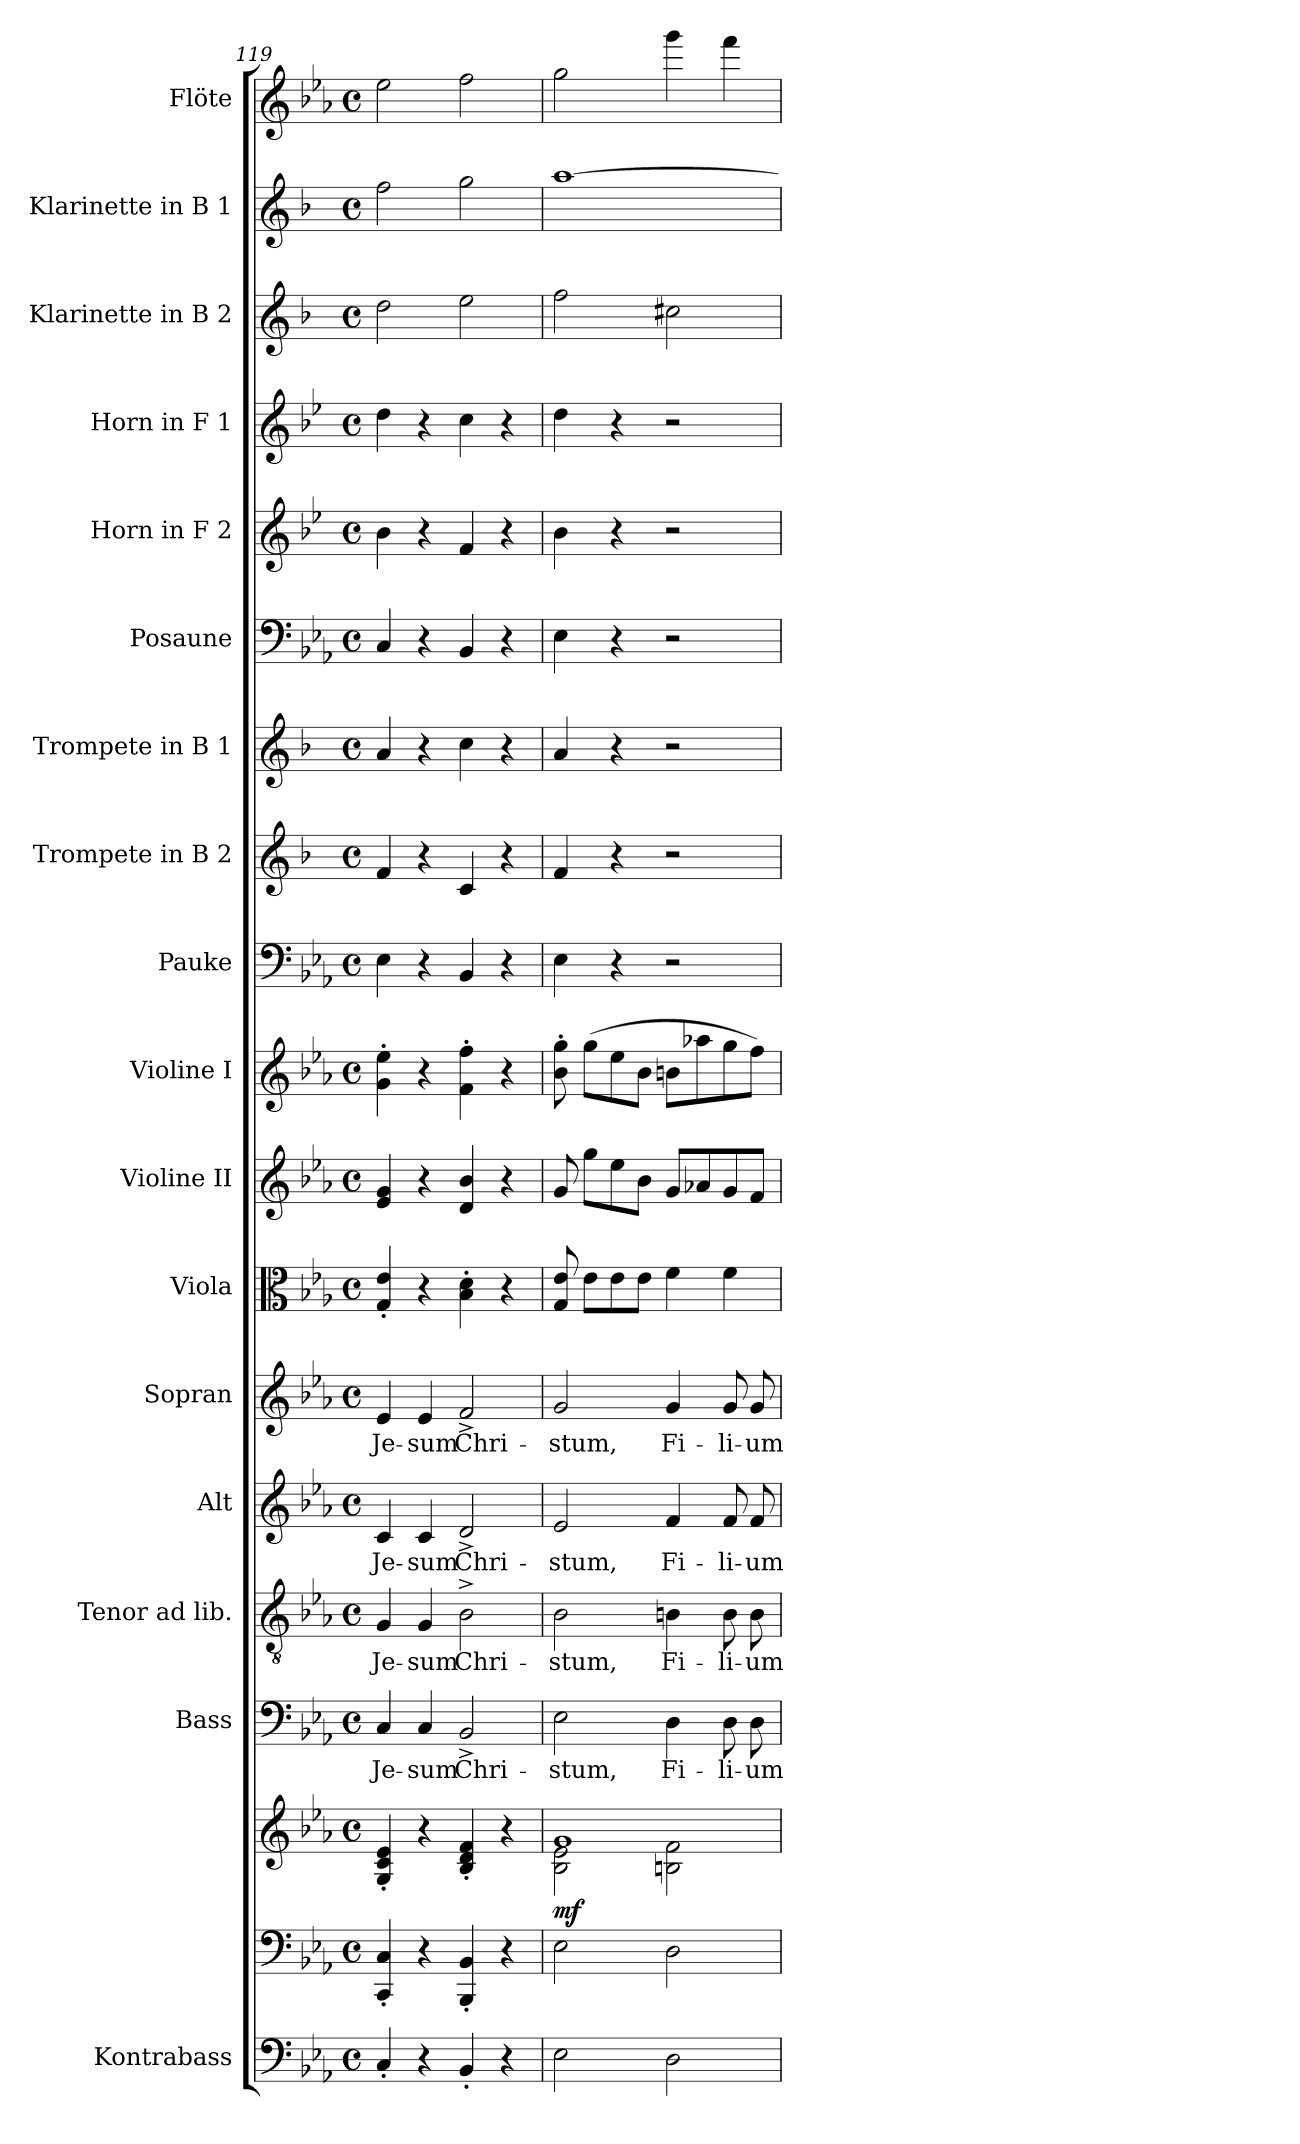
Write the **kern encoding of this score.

**kern	**kern	**kern	**dynam	**kern	**text	**kern	**text	**kern	**text	**kern	**text	**kern	**kern	**kern	**kern	**kern	**kern	**kern	**kern	**kern	**kern	**kern	**kern
*part18	*part17	*part17	*part17	*part16	*part16	*part15	*part15	*part14	*part14	*part13	*part13	*part12	*part11	*part10	*part9	*part8	*part7	*part6	*part5	*part4	*part3	*part2	*part1
*staff19	*staff18	*staff17	*staff17/18	*staff16	*staff16	*staff15	*staff15	*staff14	*staff14	*staff13	*staff13	*staff12	*staff11	*staff10	*staff9	*staff8	*staff7	*staff6	*staff5	*staff4	*staff3	*staff2	*staff1
*I"Kontrabass	*	*	*	*I"Bass	*	*I"Tenor ad lib.	*	*I"Alt	*	*I"Sopran	*	*I"Viola	*I"Violine II	*I"Violine I	*I"Pauke	*I"Trompete in B 2	*I"Trompete in B 1	*I"Posaune	*I"Horn in F 2	*I"Horn in F 1	*I"Klarinette in B 2	*I"Klarinette in B 1	*I"Flöte
*I'Kb.	*	*	*	*I'B	*	*I'T	*	*I'A	*	*I'S	*	*I'Vla.	*I'Vl. II	*I'Vl. I	*I'Pk.	*	*	*I'Pos.	*I'Hrn. 2	*I'Hrn. 1	*	*	*I'Fl.
*clefF4	*clefF4	*clefG2	*	*clefF4	*	*clefGv2	*	*clefG2	*	*clefG2	*	*clefC3	*clefG2	*clefG2	*clefF4	*clefG2	*clefG2	*clefF4	*clefG2	*clefG2	*clefG2	*clefG2	*clefG2
*ITrd7c12	*	*	*	*	*	*	*	*	*	*	*	*	*	*	*	*ITrd1c2	*ITrd1c2	*	*ITrd4c7	*ITrd4c7	*ITrd1c2	*ITrd1c2	*
*k[b-e-a-]	*k[b-e-a-]	*k[b-e-a-]	*	*k[b-e-a-]	*	*k[b-e-a-]	*	*k[b-e-a-]	*	*k[b-e-a-]	*	*k[b-e-a-]	*k[b-e-a-]	*k[b-e-a-]	*k[b-e-a-]	*k[b-e-a-]	*k[b-e-a-]	*k[b-e-a-]	*k[b-e-a-]	*k[b-e-a-]	*k[b-e-a-]	*k[b-e-a-]	*k[b-e-a-]
*E-:	*E-:	*E-:	*	*E-:	*	*E-:	*	*E-:	*	*E-:	*	*E-:	*E-:	*E-:	*E-:	*E-:	*E-:	*E-:	*E-:	*E-:	*E-:	*E-:	*E-:
*M4/4	*M4/4	*M4/4	*	*M4/4	*	*M4/4	*	*M4/4	*	*M4/4	*	*M4/4	*M4/4	*M4/4	*M4/4	*M4/4	*M4/4	*M4/4	*M4/4	*M4/4	*M4/4	*M4/4	*M4/4
*met(c)	*met(c)	*met(c)	*	*met(c)	*	*met(c)	*	*met(c)	*	*met(c)	*	*met(c)	*met(c)	*met(c)	*met(c)	*met(c)	*met(c)	*met(c)	*met(c)	*met(c)	*met(c)	*met(c)	*met(c)
=119	=119	=119	=119	=119	=119	=119	=119	=119	=119	=119	=119	=119	=119	=119	=119	=119	=119	=119	=119	=119	=119	=119	=119
!	!	!	!	!	!LO:LY:b	!	!LO:LY:b	!	!LO:LY:b	!	!LO:LY:b	!	!	!	!	!	!	!	!	!	!	!	!
4CC'</	4CC/'< 4C/'<	4G/'< 4c/'< 4e-/'<	.	4C/	Je-	4G/	Je-	4c/	Je-	4e-/	Je-	4G/'< 4e-/'<	4e-/ 4g/	4g\'> 4ee-\'>	4E-\	4e-/	4g/	4C/	4e-\	4g\	2cc\	2ee-\	2ee-\
!	!	!	!	!	!LO:LY:b	!	!LO:LY:b	!	!LO:LY:b	!	!LO:LY:b	!	!	!	!	!	!	!	!	!	!	!	!
4r	4r	4r	.	4C/	-sum	4G/	-sum	4c/	-sum	4e-/	-sum	4r	4r	4r	4r	4r	4r	4r	4r	4r	.	.	.
!	!	!	!	!	!LO:LY:b	!	!LO:LY:b	!	!LO:LY:b	!	!LO:LY:b	!	!	!	!	!	!	!	!	!	!	!	!
4BBB-'</	4BBB-/'< 4BB-/'<	4B-/'< 4d/'< 4f/'<	.	2BB-^>/	Chri-	2B-^>\	Chri-	2d^>/	Chri-	2f^>/	Chri-	4B-\'> 4d\'>	4d/ 4b-/	4f\'> 4ff\'>	4BB-/	4B-/	4b-\	4BB-/	4B-/	4f\	2dd\	2ff\	2ff\
4r	4r	4r	.	.	.	.	.	.	.	.	.	4r	4r	4r	4r	4r	4r	4r	4r	4r	.	.	.
=120	=120	=120	=120	=120	=120	=120	=120	=120	=120	=120	=120	=120	=120	=120	=120	=120	=120	=120	=120	=120	=120	=120	=120
*	*	*^	*	*	*	*	*	*	*	*	*	*	*	*	*	*	*	*	*	*	*	*	*
!	!	!	!	!LO:DY:b	!	!LO:LY:b	!	!LO:LY:b	!	!LO:LY:b	!	!LO:LY:b	!	!	!	!	!	!	!	!	!	!	!	!
2EE-\	2E-\	1g	2B-\ 2e-\	mf	2E-\	-stum,	2B-\	-stum,	2e-/	-stum,	2g/	-stum,	8G/ 8e-/	8g/	8b-\'> 8gg\'>	4E-\	4e-/	4g/	4E-\	4e-\	4g\	2ee-\	[1gg	2gg\
.	.	.	.	.	.	.	.	.	.	.	.	.	8e-\L	8gg\L	(>8gg\L	.	.	.	.	.	.	.	.	.
.	.	.	.	.	.	.	.	.	.	.	.	.	8e-\	8ee-\	8ee-\	4r	4r	4r	4r	4r	4r	.	.	.
.	.	.	.	.	.	.	.	.	.	.	.	.	8e-\J	8b-\J	8b-\J	.	.	.	.	.	.	.	.	.
!	!	!	!	!	!	!LO:LY:b	!	!LO:LY:b	!	!LO:LY:b	!	!LO:LY:b	!	!	!	!	!	!	!	!	!	!	!	!
2DD\	2D\	.	2Bn\ 2f\	.	4D\	Fi-	4Bn\	Fi-	4f/	Fi-	4g/	Fi-	4f\	8g/L	8bn\L	2r	2r	2r	2r	2r	2r	2bn\	.	4ggg\
.	.	.	.	.	.	.	.	.	.	.	.	.	.	8a-X/	8aa-X\	.	.	.	.	.	.	.	.	.
!	!	!	!	!	!	!LO:LY:b	!	!LO:LY:b	!	!LO:LY:b	!	!LO:LY:b	!	!	!	!	!	!	!	!	!	!	!	!
.	.	.	.	.	8D\	-li-	8B\	-li-	8f/	-li-	8g/	-li-	4f\	8g/	8gg\	.	.	.	.	.	.	.	.	4fff\
!	!	!	!	!	!	!LO:LY:b	!	!LO:LY:b	!	!LO:LY:b	!	!LO:LY:b	!	!	!	!	!	!	!	!	!	!	!	!
.	.	.	.	.	8D\	-um	8B\	-um	8f/	-um	8g/	-um	.	8f/J	8ff\J)	.	.	.	.	.	.	.	.	.
*	*	*v	*v	*	*	*	*	*	*	*	*	*	*	*	*	*	*	*	*	*	*	*	*	*
=	=	=	=	=	=	=	=	=	=	=	=	=	=	=	=	=	=	=	=	=	=	=	=
*-	*-	*-	*-	*-	*-	*-	*-	*-	*-	*-	*-	*-	*-	*-	*-	*-	*-	*-	*-	*-	*-	*-	*-
